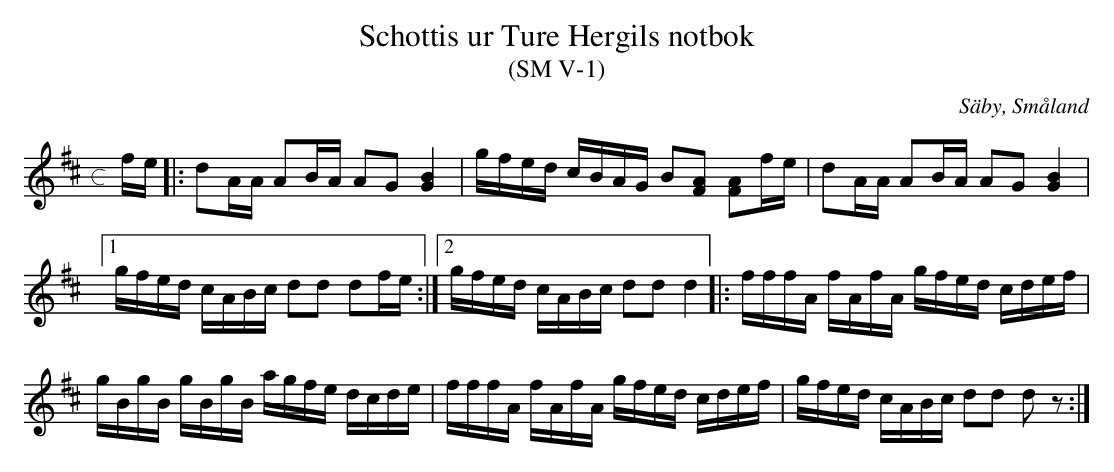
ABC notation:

X:1
T:Schottis ur Ture Hergils notbok
T:(SM V-1)
O:Säby, Småland
M:c
L:1/8
K:D
f/e/|:dA/A/ AB/A/ AG [GB]2|g/f/e/d/ c/B/A/G/ B[FA] [FA]f/e/|dA/A/ AB/A/ AG [GB]2|1
g/f/e/d/ c/A/B/c/ dd df/e/:|2 g/f/e/d/ c/A/B/c/ dd d2|:f/f/f/A/ f/A/f/A/ g/f/e/d/ c/d/e/f/|
g/B/g/B/ g/B/g/B/ a/g/f/e/ d/c/d/e/|f/f/f/A/ f/A/f/A/ g/f/e/d/ c/d/e/f/|g/f/e/d/ c/A/B/c/ dd dz:|
